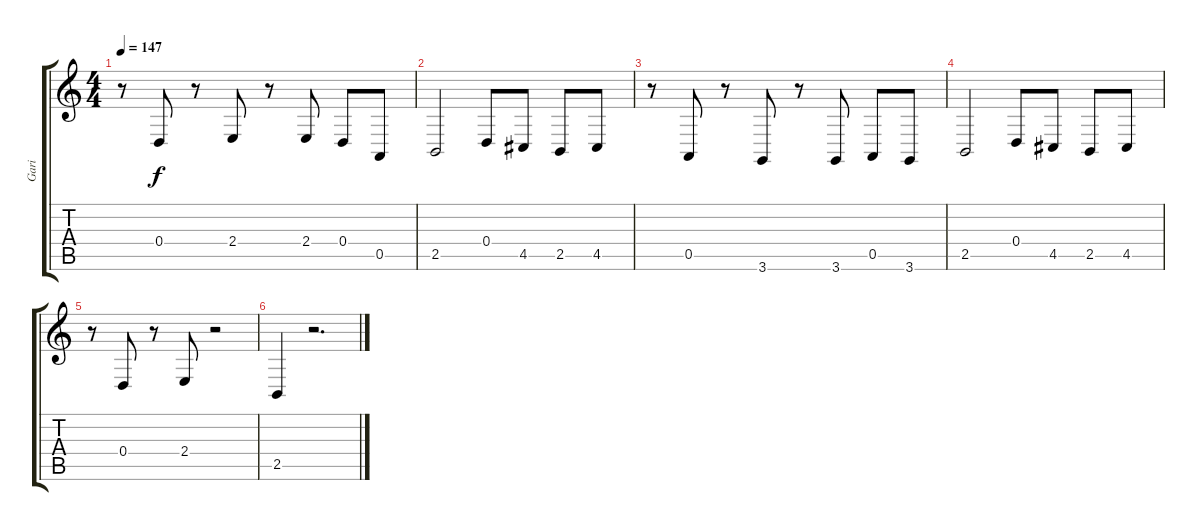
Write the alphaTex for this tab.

\track ("Gari" "Gari") {instrument trombone}
\staff {score tabs}
\tuning (E4 B3 G3 D3 A2 E2) {hide}
\ts (4 4)
\tempo 147
\clef g2
\ks c
r.8{dy f} 0.4.8 r.8 2.4.8 r.8 2.4.8 0.4.8 0.5.8 |
2.5.2 0.4.8 4.5.8 2.5.8 4.5.8 |
r.8 0.5.8 r.8 3.6.8 r.8 3.6.8 0.5.8 3.6.8 |
2.5.2 0.4.8 4.5.8 2.5.8 4.5.8 |
r.8 0.4.8 r.8 2.4.8 r.2 |
2.5.4 r.2{d}
